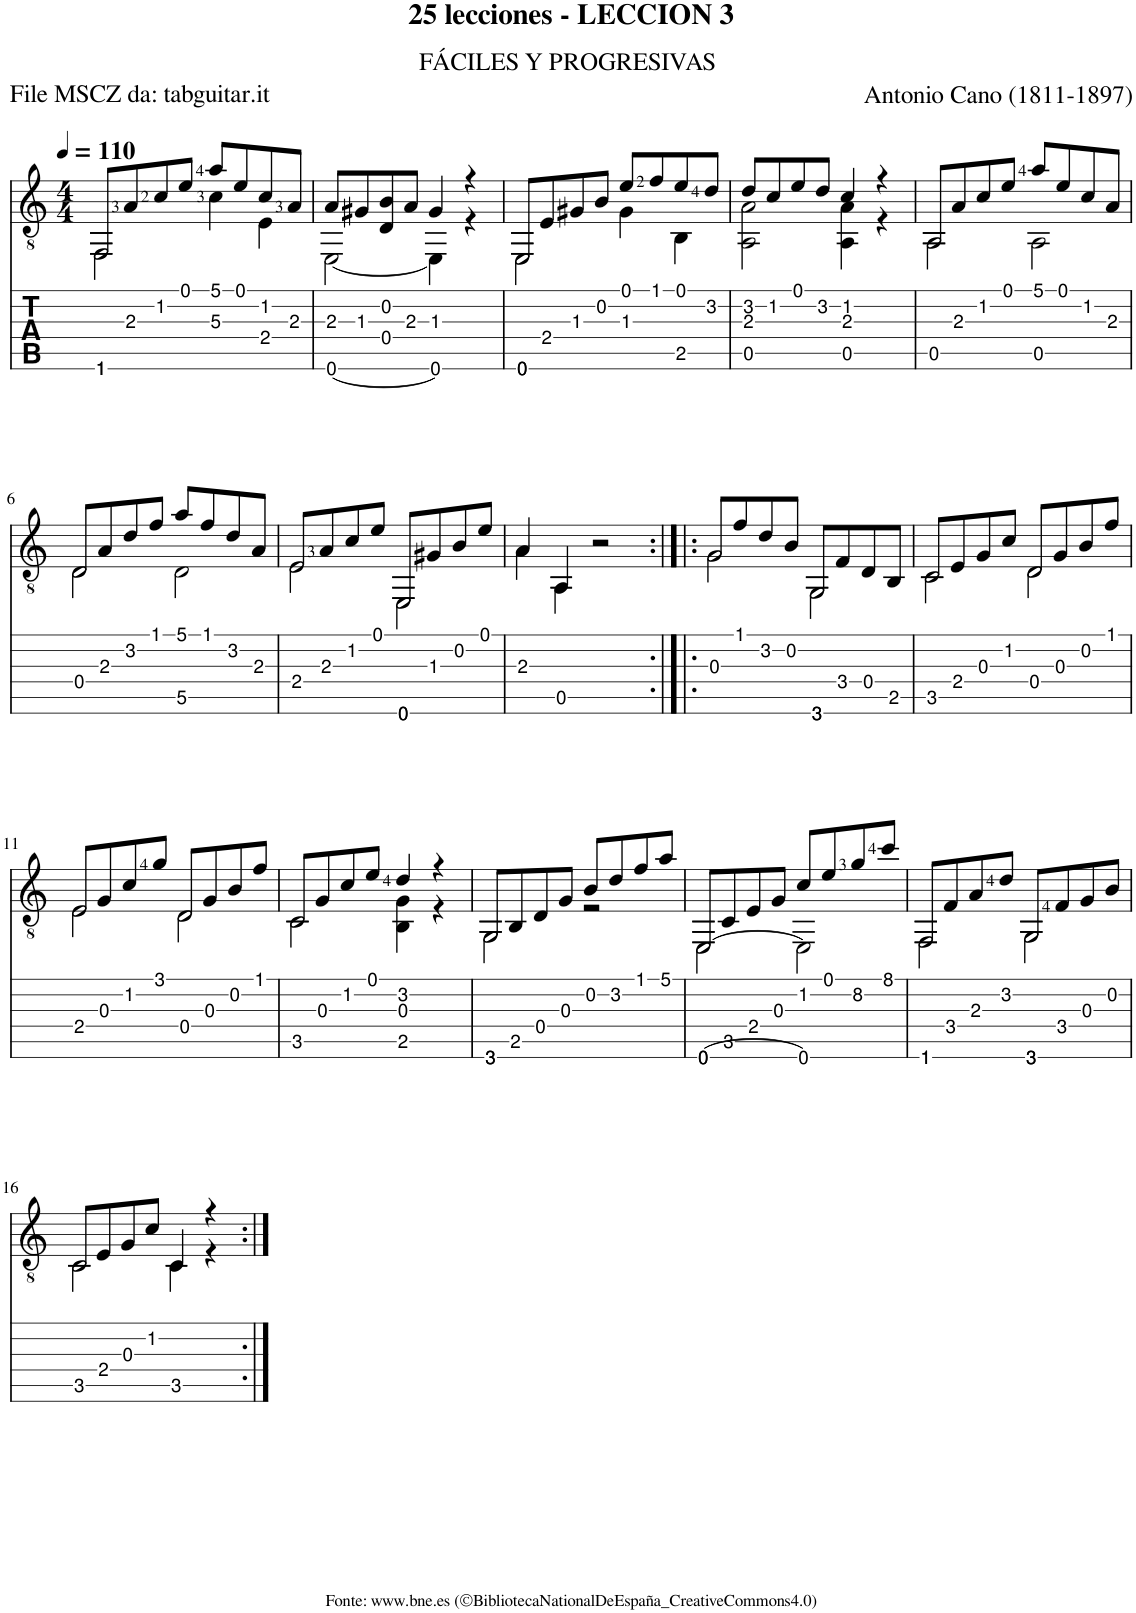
**kern	**kern
*part1	*part1
*staff2	*staff1
*I"Guitar	*
*I'Guit.	*
*stria6	*
*	*clefGv2
*k[]	*k[]
*M4/4	*M4/4
*MM110	*MM110
=1	=1
*^	*
!	!	!LO:N:head=open
*	*	*^
8FFL	2FF	8FF/L	2FF\
8AJ	.	8A/	.
8cL	.	8c/	.
8eJ	.	8e/J	.
8aL	4c	8a/L	4c\
8eJ	.	8e/	.
8cL	4E	8c/	4E\
8AJ	.	8A/J	.
=2	=2	=2	=2
8AL	[2EE	8A/L	[2EE\
8G#J	.	8G#X/	.
8D\ 8B\L	.	8D/ 8B/	.
8AJ	.	8A/J	.
4G#	4EE]	4G#/	4EE\]
4r	4r	4r	4r
=3	=3	=3	=3
!	!	!LO:N:head=open	!
8EEL	2EE	8EE/L	2EE\
8EJ	.	8E/	.
8G#L	.	8G#X/	.
8BJ	.	8B/J	.
8eL	4G#	8e/L	4G#\
8fJ	.	8f/	.
8eL	4BB	8e/	4BB\
8dJ	.	8d/J	.
=4	=4	=4	=4
8dL	2AA 2A	8d/L	2AA\ 2A\
8cJ	.	8c/	.
8eL	.	8e/	.
8dJ	.	8d/J	.
4c	4AA 4A	4c/	4AA\ 4A\
4r	4r	4r	4r
=5	=5	=5	=5
!	!	!LO:N:head=open	!
8AAL	2AA	8AA/L	2AA\
8AJ	.	8A/	.
8cL	.	8c/	.
8eJ	.	8e/J	.
8aL	2AA	8a/L	2AA\
8eJ	.	8e/	.
8cL	.	8c/	.
8AJ	.	8A/J	.
!!LO:LB:g=z	!!
=6	=6	=6	=6
!	!	!LO:N:head=open	!
8DL	2D	8D/L	2D\
8AJ	.	8A/	.
8dL	.	8d/	.
8fJ	.	8f/J	.
8aL	2D	8a/L	2D\
8fJ	.	8f/	.
8dL	.	8d/	.
8AJ	.	8A/J	.
=7	=7	=7	=7
!	!	!LO:N:head=open	!
8EL	2E	8E/L	2E\
8AJ	.	8A/	.
8cL	.	8c/	.
8eJ	.	8e/J	.
!	!	!LO:N:head=open	!
8EEL	2EE	8EE/L	2EE\
8G#J	.	8G#X/	.
8BL	.	8B/	.
8eJ	.	8e/J	.
=8	=8	=8	=8
4A	4A	4A/	4A\
4AA	4AA	4AA/	4AA\
2r	2ryy	2r	2ryy
=9:|!|:	=9:|!|:	=9:|!|:	=9:|!|:
!	!	!LO:N:head=open	!
8GL	2G	8G/L	2G\
8fJ	.	8f/	.
8dL	.	8d/	.
8BJ	.	8B/J	.
!	!	!LO:N:head=open	!
8GGL	2GG	8GG/L	2GG\
8FJ	.	8F/	.
8DL	.	8D/	.
8BBJ	.	8BB/J	.
=10	=10	=10	=10
!	!	!LO:N:head=open	!
8CL	2C	8C/L	2C\
8EJ	.	8E/	.
8GL	.	8G/	.
8cJ	.	8c/J	.
!	!	!LO:N:head=open	!
8DL	2D	8D/L	2D\
8GJ	.	8G/	.
8BL	.	8B/	.
8fJ	.	8f/J	.
!!LO:LB:g=z	!!
=11	=11	=11	=11
!	!	!LO:N:head=open	!
8EL	2E	8E/L	2E\
8GJ	.	8G/	.
8cL	.	8c/	.
8gJ	.	8g/J	.
!	!	!LO:N:head=open	!
8DL	2D	8D/L	2D\
8GJ	.	8G/	.
8BL	.	8B/	.
8fJ	.	8f/J	.
=12	=12	=12	=12
!	!	!LO:N:head=open	!
8CL	2C	8C/L	2C\
8GJ	.	8G/	.
8cL	.	8c/	.
8eJ	.	8e/J	.
4d	4BB 4G	4d/	4BB\ 4G\
4r	4r	4r	4r
=13	=13	=13	=13
!	!	!LO:N:head=open	!
8GGL	2GG	8GG/L	2GG\
8BBJ	.	8BB/	.
8DL	.	8D/	.
8GJ	.	8G/J	.
8BL	2r	8B/L	2r
8dJ	.	8d/	.
8fL	.	8f/	.
8aJ	.	8a/J	.
=14	=14	=14	=14
!	!	!LO:N:head=open	!
[8EEL	2EE	[8EE/L	2EE\
8CJ	.	8C/	.
8EL	.	8E/	.
8GJ	.	8G/J	.
8cL	2EE]	8c/L	2EE\]
8eJ	.	8e/	.
8gL	.	8g/	.
8ccJ	.	8cc/J	.
=15	=15	=15	=15
!	!	!LO:N:head=open	!
8FFL	2FF	8FF/L	2FF\
8FJ	.	8F/	.
8AL	.	8A/	.
8dJ	.	8d/J	.
!	!	!LO:N:head=open	!
8GGL	2GG	8GG/L	2GG\
8FJ	.	8F/	.
8GL	.	8G/	.
8BJ	.	8B/J	.
!!LO:LB:g=z	!!
=16	=16	=16	=16
!	!	!LO:N:head=open	!
8CL	2C	8C/L	2C\
8EJ	.	8E/	.
8GL	.	8G/	.
8cJ	.	8c/J	.
4C	4C	4C/	4C\
4r	4r	4r	4r
*v	*v	*	*
*	*v	*v
=:|!	=:|!
*-	*-
